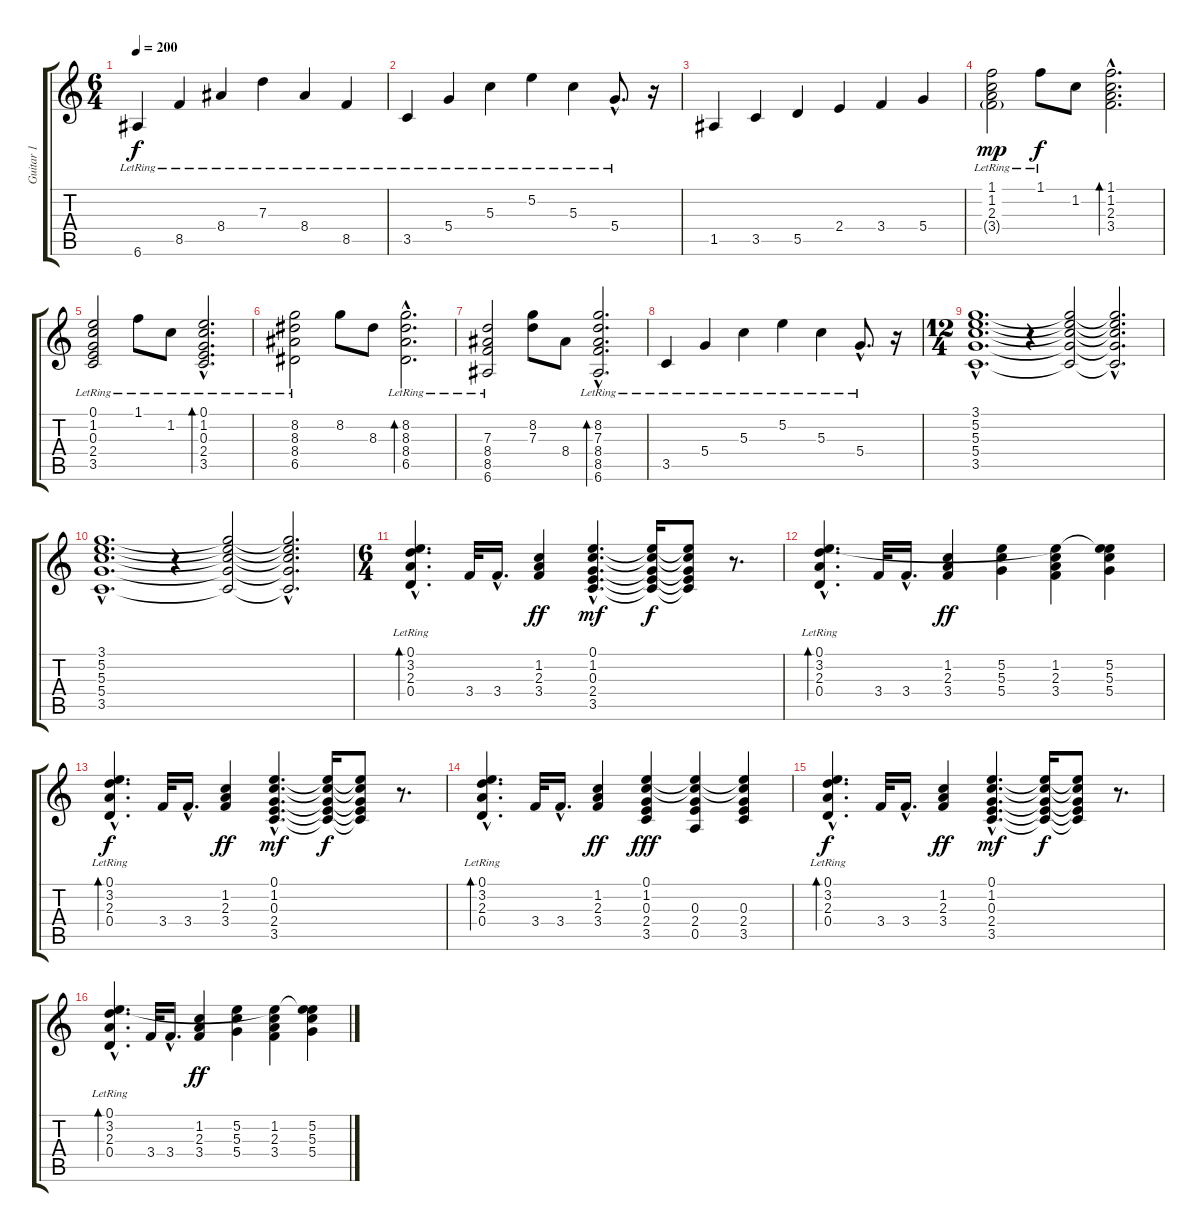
\track ("Guitar 1" "Guitar 1") {instrument electricguitarjazz}
\staff {score tabs}
\tuning (E4 B3 G3 D3 A2 E2) {hide}
\ts (6 4)
\tempo 200
\clef g2
\ks c
6.6{lr}.4{dy f} 8.5{lr}.4 8.4{lr}.4 7.3{lr}.4 8.4{lr}.4 8.5{lr}.4 |
3.5{lr}.4 5.4{lr}.4 5.3{lr}.4 5.2{lr}.4 5.3{lr}.4 5.4{hac lr}.8{d} r.16 |
1.5.4 3.5.4 5.5.4 2.4.4 3.4.4 5.4.4 |
(1.1{lr} 1.2 2.3 3.4{g}).2{dy mp} 1.1{lr}.8{dy f} 1.2.8 (1.1{hac} 1.2{hac} 2.3{hac} 3.4{hac}).2{d bd 60} |
(0.1 1.2 0.3 2.4{lr} 3.5).2 1.1{lr}.8 1.2{lr}.8 (0.1{hac} 1.2{hac} 0.3{hac} 2.4{hac} 3.5{hac lr}).2{d bd 60} |
(8.2 8.3 8.4{lr} 6.5).2 8.2.8 8.3.8 (8.2{hac lr} 8.3{hac} 8.4{hac} 6.5{hac}).2{d bd 60} |
(7.3 8.4{lr} 8.5 6.6).2 (8.2 7.3).8 8.4.8 (8.2{hac lr} 7.3{hac} 8.4{hac} 8.5{hac} 6.6{hac}).2{d bd 60} |
3.5{lr}.4 5.4{lr}.4 5.3{lr}.4 5.2{lr}.4 5.3{lr}.4 5.4{hac lr}.8{d} r.16 |
\ts (12 4)
(3.1{hac} 5.2{hac} 5.3{hac} 5.4{hac} 3.5{hac}).1{d} r.4 (3.1{t} 5.2{t} 5.3{t} 5.4{t} 3.5{t}).2 (3.1{hac t} 5.2{hac t} 5.3{hac t} 5.4{hac t} 3.5{hac t}).2{d} |
(3.1{hac} 5.2{hac} 5.3{hac} 5.4{hac} 3.5{hac}).1{d} r.4 (3.1{t} 5.2{t} 5.3{t} 5.4{t} 3.5{t}).2 (3.1{hac t} 5.2{hac t} 5.3{hac t} 5.4{hac t} 3.5{hac t}).2{d} |
\ts (6 4)
(0.1{hac} 3.2{hac} 2.3{hac lr} 0.4{hac}).4{d bd 30} 3.4.32 3.4{hac}.16{d} (1.2 2.3 3.4).4{dy ff} (0.1{hac} 1.2{hac} 0.3{hac} 2.4{hac} 3.5{hac}).4{d dy mf} (0.1{t} 1.2{t} 0.3{t} 2.4{t} 3.5{t}).16{dy f} (0.1{t} 1.2{t} 0.3{t} 2.4{t} 3.5{t}).8 r.8{d} |
(0.1{hac} 3.2{hac} 2.3{hac lr} 0.4{hac}).4{d bd 30} 3.4.32 3.4{hac}.16{d} (1.2 2.3 3.4).4{dy ff} (5.2 5.3 5.4).4 (0.1{t} 1.2 2.3 3.4).4 (0.1{t} 5.2 5.3 5.4).4 |
(0.1{hac} 3.2{hac} 2.3{hac lr} 0.4{hac}).4{d bd 30 dy f} 3.4.32 3.4{hac}.16{d} (1.2 2.3 3.4).4{dy ff} (0.1{hac} 1.2{hac} 0.3{hac} 2.4{hac} 3.5{hac}).4{d dy mf} (0.1{t} 1.2{t} 0.3{t} 2.4{t} 3.5{t}).16{dy f} (0.1{t} 1.2{t} 0.3{t} 2.4{t} 3.5{t}).8 r.8{d} |
(0.1{hac} 3.2{hac} 2.3{hac lr} 0.4{hac}).4{d bd 30} 3.4.32 3.4{hac}.16{d} (1.2 2.3 3.4).4{dy ff} (0.1 1.2 0.3 2.4 3.5).4{dy fff} (0.1{t} 1.2{t} 0.3 2.4 0.5).4 (0.1{t} 1.2{t} 0.3 2.4 3.5).4 |
(0.1{hac} 3.2{hac} 2.3{hac lr} 0.4{hac}).4{d bd 30 dy f} 3.4.32 3.4{hac}.16{d} (1.2 2.3 3.4).4{dy ff} (0.1{hac} 1.2{hac} 0.3{hac} 2.4{hac} 3.5{hac}).4{d dy mf} (0.1{t} 1.2{t} 0.3{t} 2.4{t} 3.5{t}).16{dy f} (0.1{t} 1.2{t} 0.3{t} 2.4{t} 3.5{t}).8 r.8{d} |
(0.1{hac} 3.2{hac} 2.3{hac lr} 0.4{hac}).4{d bd 30} 3.4.32 3.4{hac}.16{d} (1.2 2.3 3.4).4{dy ff} (5.2 5.3 5.4).4 (0.1{t} 1.2 2.3 3.4).4 (0.1{t} 5.2 5.3 5.4).4
